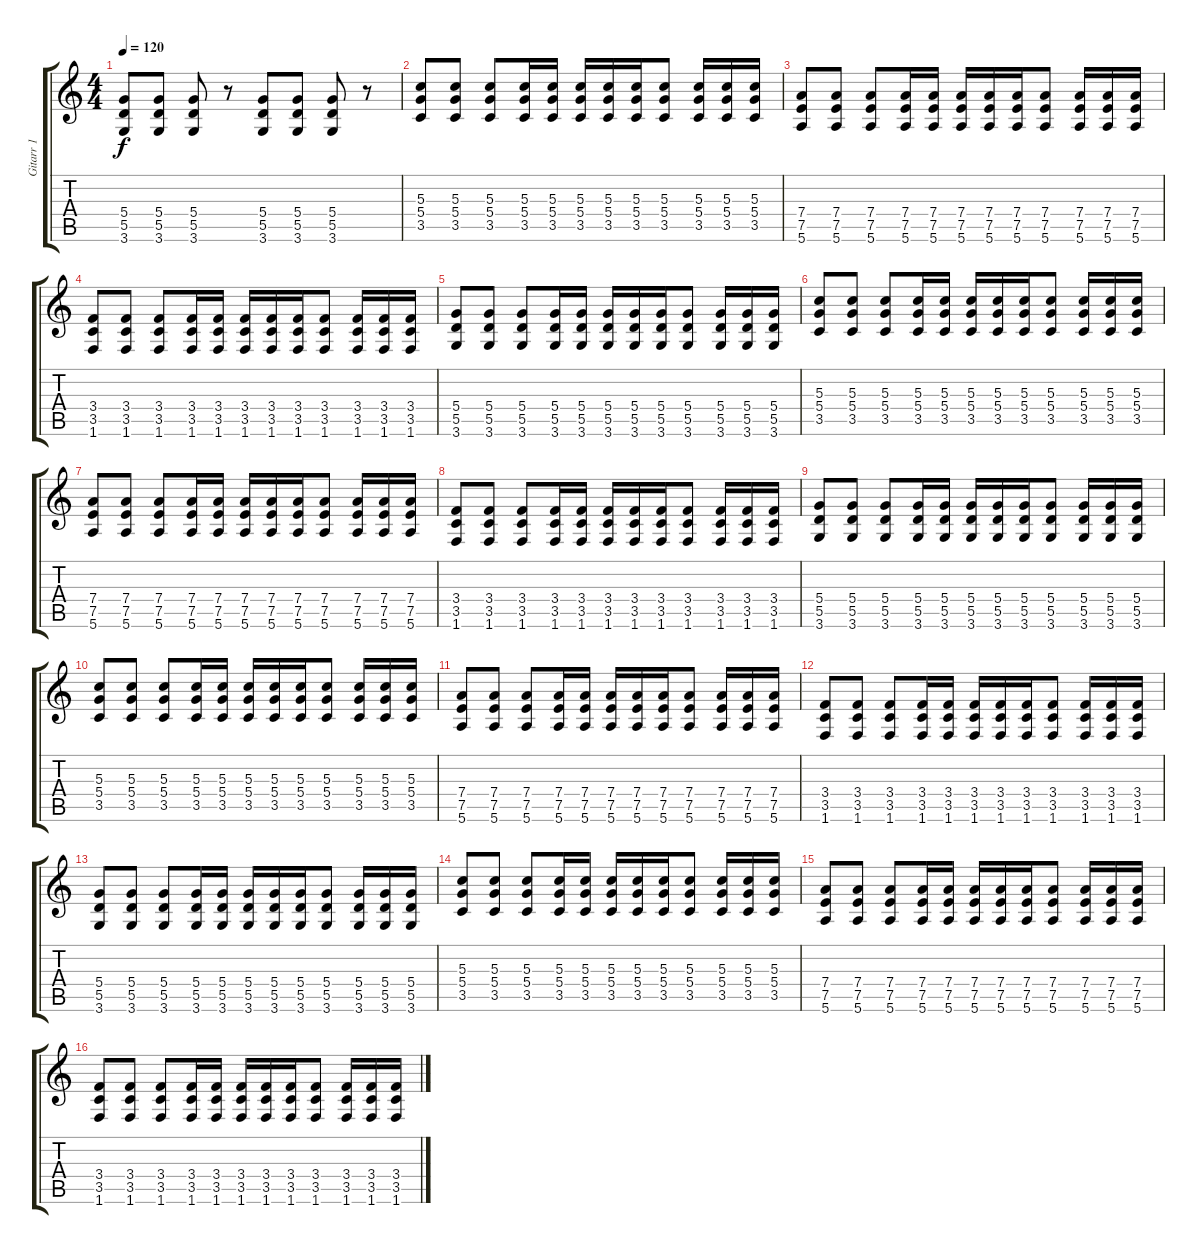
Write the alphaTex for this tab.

\track ("Gitarr 1" "Gitarr 1") {instrument acousticguitarnylon}
\staff {score tabs}
\tuning (E4 B3 G3 D3 A2 E2) {hide}
\ts (4 4)
\tempo 120
\clef g2
\ks c
(5.4 5.5 3.6).8{dy f} (5.4 5.5 3.6).8 (5.4 5.5 3.6).8 r.8 (5.4 5.5 3.6).8 (5.4 5.5 3.6).8 (5.4 5.5 3.6).8 r.8 |
(5.3 5.4 3.5).8 (5.3 5.4 3.5).8 (5.3 5.4 3.5).8 (5.3 5.4 3.5).16 (5.3 5.4 3.5).16 (5.3 5.4 3.5).16 (5.3 5.4 3.5).16 (5.3 5.4 3.5).16 (5.3 5.4 3.5).8 (5.3 5.4 3.5).16 (5.3 5.4 3.5).16 (5.3 5.4 3.5).16 |
(7.4 7.5 5.6).8 (7.4 7.5 5.6).8 (7.4 7.5 5.6).8 (7.4 7.5 5.6).16 (7.4 7.5 5.6).16 (7.4 7.5 5.6).16 (7.4 7.5 5.6).16 (7.4 7.5 5.6).16 (7.4 7.5 5.6).8 (7.4 7.5 5.6).16 (7.4 7.5 5.6).16 (7.4 7.5 5.6).16 |
(3.4 3.5 1.6).8 (3.4 3.5 1.6).8 (3.4 3.5 1.6).8 (3.4 3.5 1.6).16 (3.4 3.5 1.6).16 (3.4 3.5 1.6).16 (3.4 3.5 1.6).16 (3.4 3.5 1.6).16 (3.4 3.5 1.6).8 (3.4 3.5 1.6).16 (3.4 3.5 1.6).16 (3.4 3.5 1.6).16 |
(5.4 5.5 3.6).8 (5.4 5.5 3.6).8 (5.4 5.5 3.6).8 (5.4 5.5 3.6).16 (5.4 5.5 3.6).16 (5.4 5.5 3.6).16 (5.4 5.5 3.6).16 (5.4 5.5 3.6).16 (5.4 5.5 3.6).8 (5.4 5.5 3.6).16 (5.4 5.5 3.6).16 (5.4 5.5 3.6).16 |
(5.3 5.4 3.5).8 (5.3 5.4 3.5).8 (5.3 5.4 3.5).8 (5.3 5.4 3.5).16 (5.3 5.4 3.5).16 (5.3 5.4 3.5).16 (5.3 5.4 3.5).16 (5.3 5.4 3.5).16 (5.3 5.4 3.5).8 (5.3 5.4 3.5).16 (5.3 5.4 3.5).16 (5.3 5.4 3.5).16 |
(7.4 7.5 5.6).8 (7.4 7.5 5.6).8 (7.4 7.5 5.6).8 (7.4 7.5 5.6).16 (7.4 7.5 5.6).16 (7.4 7.5 5.6).16 (7.4 7.5 5.6).16 (7.4 7.5 5.6).16 (7.4 7.5 5.6).8 (7.4 7.5 5.6).16 (7.4 7.5 5.6).16 (7.4 7.5 5.6).16 |
(3.4 3.5 1.6).8 (3.4 3.5 1.6).8 (3.4 3.5 1.6).8 (3.4 3.5 1.6).16 (3.4 3.5 1.6).16 (3.4 3.5 1.6).16 (3.4 3.5 1.6).16 (3.4 3.5 1.6).16 (3.4 3.5 1.6).8 (3.4 3.5 1.6).16 (3.4 3.5 1.6).16 (3.4 3.5 1.6).16 |
(5.4 5.5 3.6).8 (5.4 5.5 3.6).8 (5.4 5.5 3.6).8 (5.4 5.5 3.6).16 (5.4 5.5 3.6).16 (5.4 5.5 3.6).16 (5.4 5.5 3.6).16 (5.4 5.5 3.6).16 (5.4 5.5 3.6).8 (5.4 5.5 3.6).16 (5.4 5.5 3.6).16 (5.4 5.5 3.6).16 |
(5.3 5.4 3.5).8{volume 10} (5.3 5.4 3.5).8 (5.3 5.4 3.5).8 (5.3 5.4 3.5).16 (5.3 5.4 3.5).16 (5.3 5.4 3.5).16 (5.3 5.4 3.5).16 (5.3 5.4 3.5).16 (5.3 5.4 3.5).8 (5.3 5.4 3.5).16 (5.3 5.4 3.5).16 (5.3 5.4 3.5).16 |
(7.4 7.5 5.6).8{volume 9} (7.4 7.5 5.6).8 (7.4 7.5 5.6).8 (7.4 7.5 5.6).16 (7.4 7.5 5.6).16 (7.4 7.5 5.6).16 (7.4 7.5 5.6).16 (7.4 7.5 5.6).16 (7.4 7.5 5.6).8 (7.4 7.5 5.6).16 (7.4 7.5 5.6).16 (7.4 7.5 5.6).16 |
(3.4 3.5 1.6).8{volume 8} (3.4 3.5 1.6).8 (3.4 3.5 1.6).8 (3.4 3.5 1.6).16 (3.4 3.5 1.6).16 (3.4 3.5 1.6).16 (3.4 3.5 1.6).16 (3.4 3.5 1.6).16 (3.4 3.5 1.6).8 (3.4 3.5 1.6).16 (3.4 3.5 1.6).16 (3.4 3.5 1.6).16 |
(5.4 5.5 3.6).8{volume 7} (5.4 5.5 3.6).8 (5.4 5.5 3.6).8 (5.4 5.5 3.6).16 (5.4 5.5 3.6).16 (5.4 5.5 3.6).16 (5.4 5.5 3.6).16 (5.4 5.5 3.6).16 (5.4 5.5 3.6).8 (5.4 5.5 3.6).16 (5.4 5.5 3.6).16 (5.4 5.5 3.6).16 |
(5.3 5.4 3.5).8{volume 6} (5.3 5.4 3.5).8 (5.3 5.4 3.5).8 (5.3 5.4 3.5).16 (5.3 5.4 3.5).16 (5.3 5.4 3.5).16 (5.3 5.4 3.5).16 (5.3 5.4 3.5).16 (5.3 5.4 3.5).8 (5.3 5.4 3.5).16 (5.3 5.4 3.5).16 (5.3 5.4 3.5).16 |
(7.4 7.5 5.6).8{volume 5} (7.4 7.5 5.6).8 (7.4 7.5 5.6).8 (7.4 7.5 5.6).16 (7.4 7.5 5.6).16 (7.4 7.5 5.6).16 (7.4 7.5 5.6).16 (7.4 7.5 5.6).16 (7.4 7.5 5.6).8 (7.4 7.5 5.6).16 (7.4 7.5 5.6).16 (7.4 7.5 5.6).16 |
(3.4 3.5 1.6).8{volume 4} (3.4 3.5 1.6).8 (3.4 3.5 1.6).8 (3.4 3.5 1.6).16 (3.4 3.5 1.6).16 (3.4 3.5 1.6).16 (3.4 3.5 1.6).16 (3.4 3.5 1.6).16 (3.4 3.5 1.6).8 (3.4 3.5 1.6).16 (3.4 3.5 1.6).16 (3.4 3.5 1.6).16
